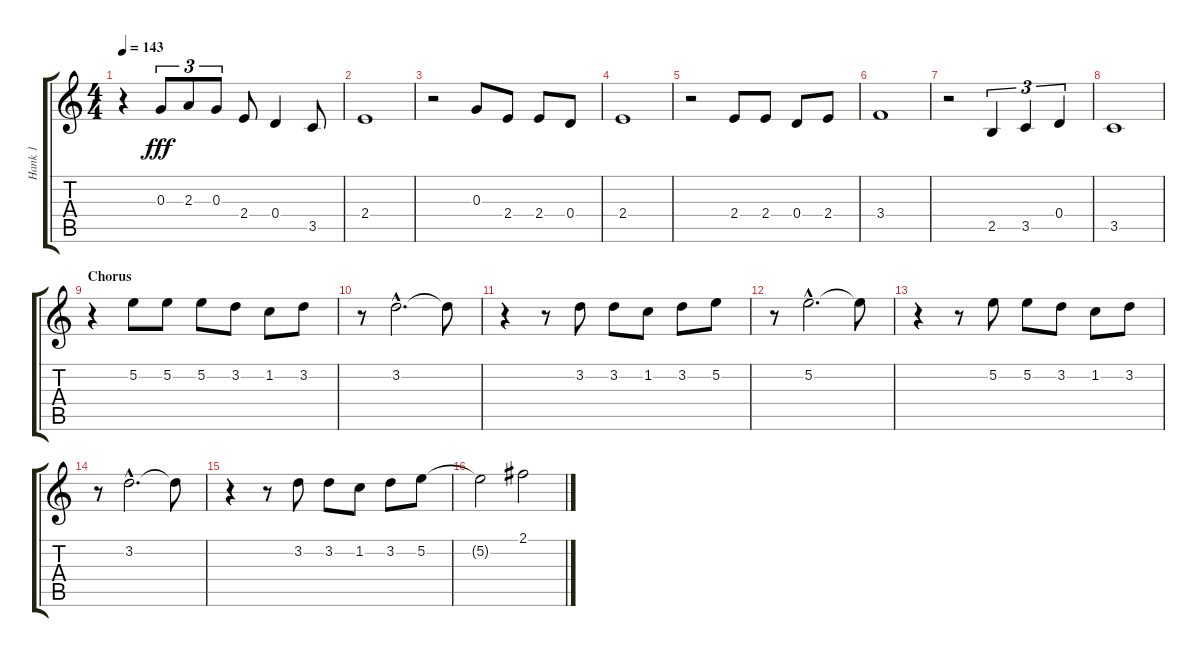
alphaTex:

\track ("Hank 1" "Hank 1") {instrument electricguitarclean}
\staff {score tabs}
\tuning (E4 B3 G3 D3 A2 E2) {hide}
\ts (4 4)
\tempo 143
\clef g2
\ks c
r.4{dy fff} 0.3.8{tu (3 2)} 2.3.8{tu (3 2)} 0.3.8{tu (3 2)} 2.4.8 0.4.4 3.5.8 |
2.4.1 |
r.2 0.3.8 2.4.8 2.4.8 0.4.8 |
2.4.1 |
r.2 2.4.8 2.4.8 0.4.8 2.4.8 |
3.4.1 |
r.2 2.5.4{tu (3 2)} 3.5.4{tu (3 2)} 0.4.4{tu (3 2)} |
3.5.1 |
\section ("" "Chorus")
r.4 5.2.8 5.2.8 5.2.8 3.2.8 1.2.8 3.2.8 |
r.8 3.2{hac}.2{d} 3.2{t}.8 |
r.4 r.8 3.2.8 3.2.8 1.2.8 3.2.8 5.2.8 |
r.8 5.2{hac}.2{d} 5.2{t}.8 |
r.4 r.8 5.2.8 5.2.8 3.2.8 1.2.8 3.2.8 |
r.8 3.2{hac}.2{d} 3.2{t}.8 |
r.4 r.8 3.2.8 3.2.8 1.2.8 3.2.8 5.2.8 |
5.2{t}.2 2.1.2
